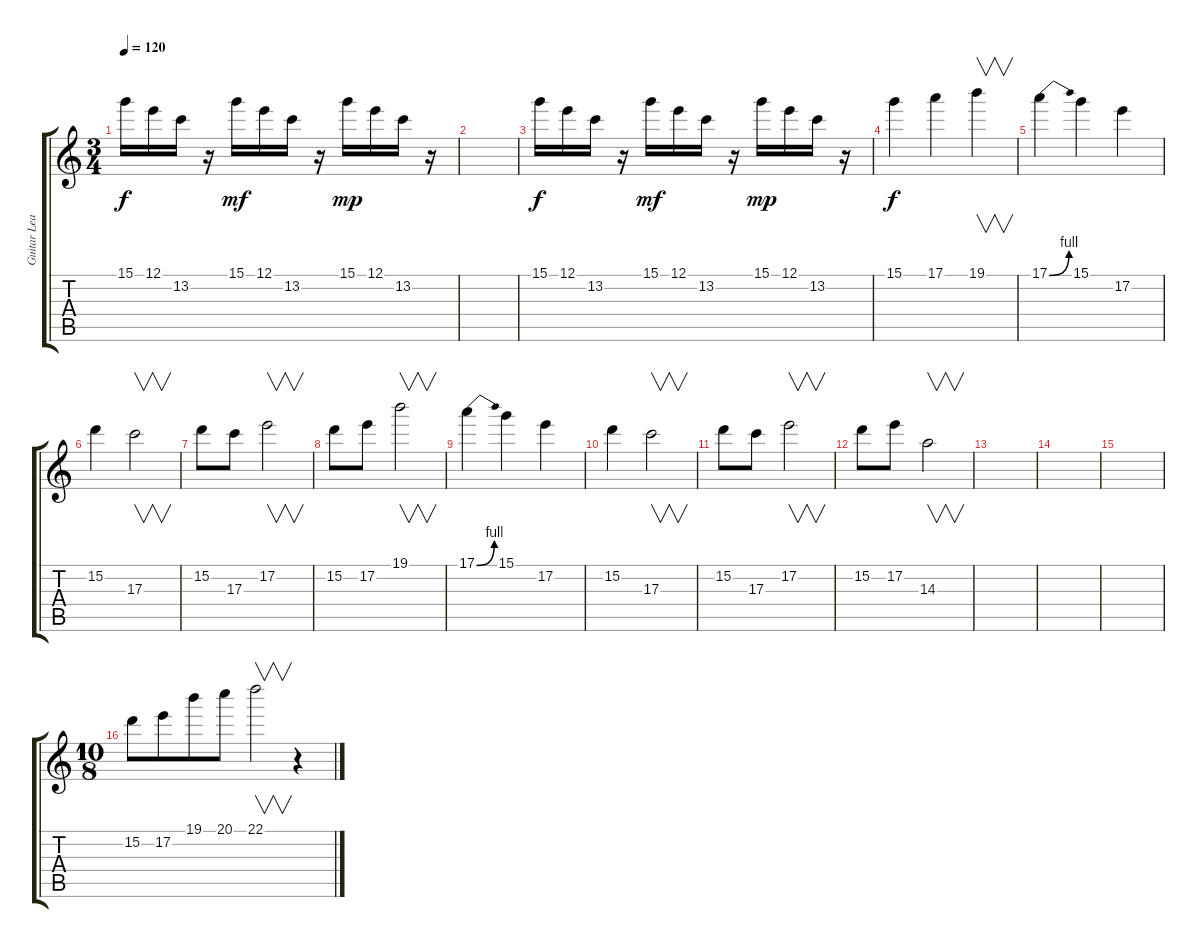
\track ("Guitar Lead" "Guitar Lea") {instrument distortionguitar}
\staff {score tabs}
\tuning (E4 B3 G3 D3 A2 E2) {hide}
\ts (3 4)
\tempo 120
\clef g2
\ks c
15.1.16{dy f} 12.1.16 13.2.16 r.16 15.1.16{dy mf} 12.1.16 13.2.16 r.16 15.1.16{dy mp} 12.1.16 13.2.16 r.16 |
|
15.1.16{dy f} 12.1.16 13.2.16 r.16 15.1.16{dy mf} 12.1.16 13.2.16 r.16 15.1.16{dy mp} 12.1.16 13.2.16 r.16 |
15.1.4{dy f} 17.1.4 19.1.4{v} |
17.1{be (bend 0 0 60 4)}.4 15.1.4 17.2.4 |
15.2.4 17.3.2{v} |
15.2.8 17.3.8 17.2.2{v} |
15.2.8 17.2.8 19.1.2{v} |
17.1{be (bend 0 0 60 4)}.4 15.1.4 17.2.4 |
15.2.4 17.3.2{v} |
15.2.8 17.3.8 17.2.2{v} |
15.2.8 17.2.8 14.3.2{v} |
|
|
|
\ts (10 8)
15.2.8 17.2.8 19.1.8 20.1.8 22.1.2{v} r.4
